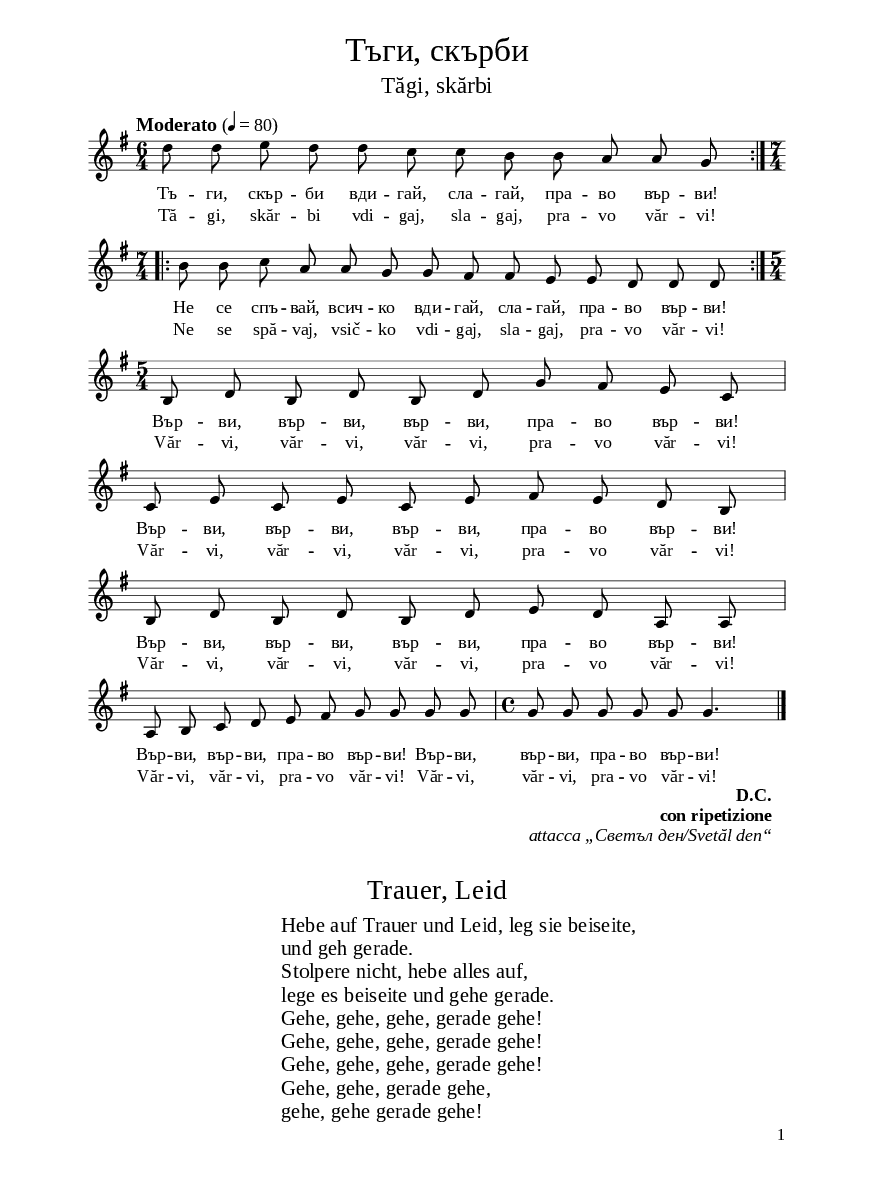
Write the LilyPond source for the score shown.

\version "2.24.4"

% include paper part and global functions
\include "include/globals.ily"

\bookpart {
  \label #'ref089
  \tocItem \markup "Тъги, скърби – Tăgi, skărbi "
  \include "include/bookpart-paper.ily"
  \score {
    \include "include/score-layout.ily"

    \new Voice \absolute  {
      \clef treble
      \key g \major
      \time 6/4
      \tempoFunc "Moderato" 4 "80"
      \override Staff.BarLine.gap = 0.5
      \autoBeamOff


      d''8 d'' e'' d'' d''8 c'' c'' b' b'8 a' a' g' | \bar ":.|.:" \break


      \time 7/4 b' b' c'' a' a' g' g' fis' fis' e' e' d' d' d' | \bar ":|."

      \time 5/4 b d' b d' b d'

      g' fis' e' c' | \break

      c' e' c' e'  c' e' fis' e' d' b  |  \break

      b d' b d' b d' e' d' a a | \break
      a b c' d' e' fis' g' g' g' g' |
      \time 4/4  g' g' g' g' g' g'4.  |  \bar "|."

    }
    \addlyrics {
      Тъ -- ги, скър -- би вди  -- гай, сла  -- гай,

      пра  --  во вър -- ви!

      Не се спъ -- вай, всич -- ко вди -- гай,

      сла -- гай, пра -- во вър -- ви!

      Вър -- ви, вър -- ви, вър -- ви, пра -- во вър -- ви!

      Вър -- ви, вър -- ви, вър -- ви, пра -- во вър -- ви!

      Вър -- ви, вър -- ви, вър -- ви, пра -- во вър -- ви!

      Вър -- ви, вър -- ви, пра -- во вър -- ви!

      Вър -- ви, вър -- ви, пра -- во вър -- ви!
    }

    \addlyrics {
      Tă -- gi, skăr -- bi vdi  -- gaj, sla  -- gaj,

      pra  --  vo văr -- vi!

      Ne se spă -- vaj, vsič -- ko vdi -- gaj,

      sla -- gaj, pra -- vo văr -- vi!

      Văr -- vi, văr -- vi, văr -- vi, pra -- vo văr -- vi!

      Văr -- vi, văr -- vi, văr -- vi, pra -- vo văr -- vi!

      Văr -- vi, văr -- vi, văr -- vi, pra -- vo văr -- vi!

      Văr -- vi, văr -- vi, pra -- vo văr -- vi!

      Văr -- vi, văr -- vi, pra -- vo văr -- vi!
    }

    \header {
      title = \titleFunc "Тъги, скърби" "Tăgi, skărbi"
    }

    \midi{}

  } % score

  \markup \dc-two "D.C." " con ripetizione"
  \markup \italic \dc-one-nobold "attacca „Светъл ден/Svetăl den“"
  %


  \markup \empty-one
  % include foreign translation(s) of the song
  \version "2.24.4"

\markup \fill-line { \fontsize #deTitleFontSize "Trauer, Leid" }
\markup \null
\markup \null

\markup \abs-fontsize #10 {

   \hspace #25
  \override #`(baseline-skip . ,deCoupletBaselineSkip)
  \column {
	   
\line { " "Hebe auf Trauer und Leid, leg sie beiseite, }

  \line { " "und geh gerade.}

  \line { " "Stolpere nicht, hebe alles auf, }
  
  \line { " "lege es beiseite und gehe gerade.}

  \line { " "Gehe, gehe, gehe, gerade gehe!}

  \line { " "Gehe, gehe, gehe, gerade gehe!}

  \line { " "Gehe, gehe, gehe, gerade gehe!}

  \line { " "Gehe, gehe, gerade gehe,}

  \line { " "gehe, gehe gerade gehe!}


  
    }
}


} % bookpart
